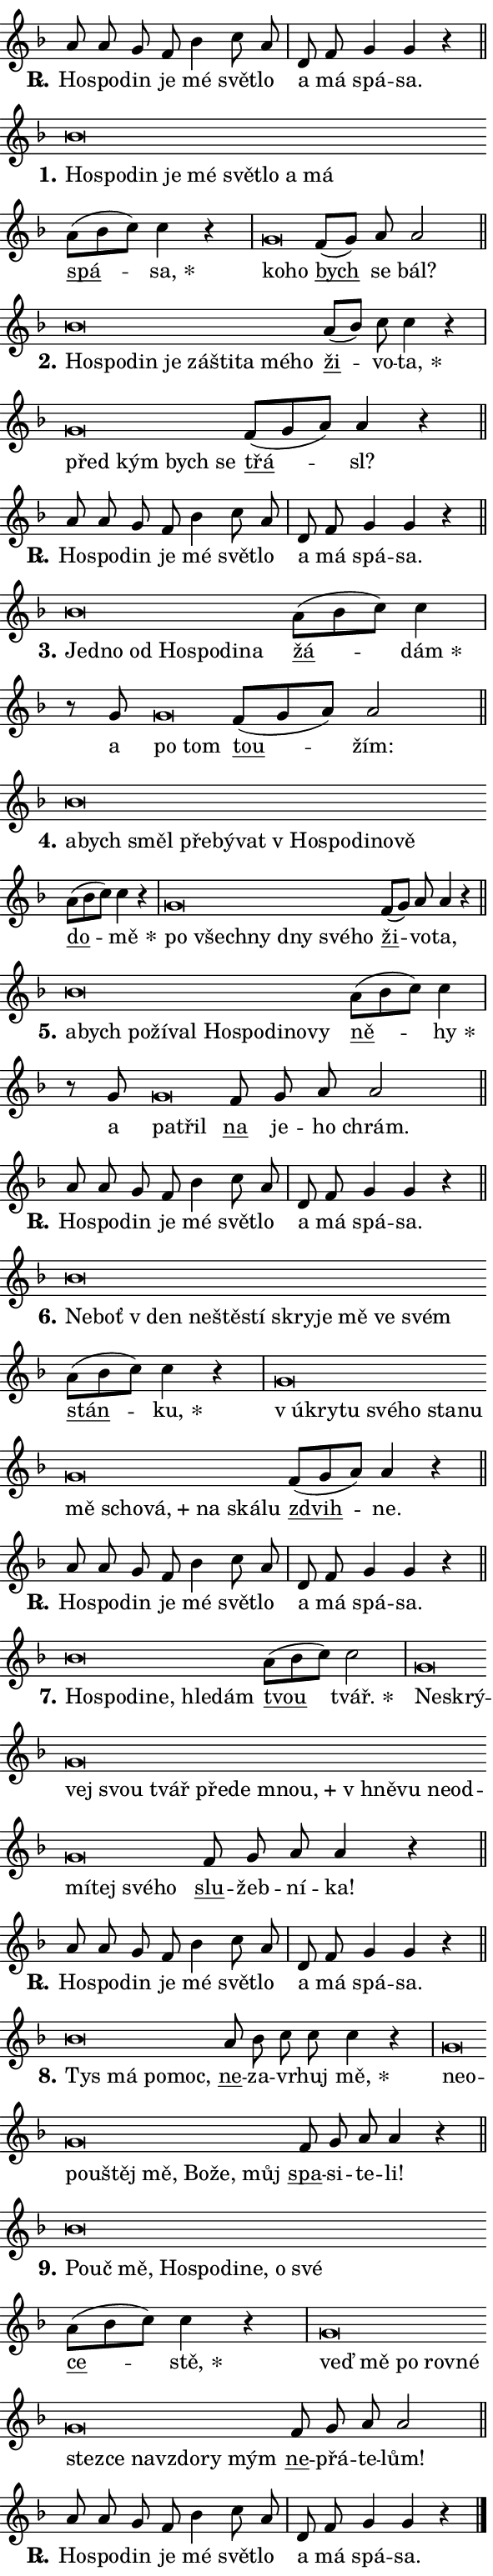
\version "2.24.0"
\header { tagline = "" }
\paper {
  indent = 0\cm
  top-margin = 0\cm
  right-margin = 0.13\cm % to fit lyric hyphens
  bottom-margin = 0\cm
  left-margin = 0\cm
  paper-width = 10\cm
  page-breaking = #ly:one-page-breaking
  system-system-spacing.basic-distance = #11
  score-system-spacing.basic-distance = #11
  ragged-last = ##f
}


%% Author: Thomas Morley
%% https://lists.gnu.org/archive/html/lilypond-user/2020-05/msg00002.html
#(define (line-position grob)
"Returns position of @var[grob} in current system:
   @code{'start}, if at first time-step
   @code{'end}, if at last time-step
   @code{'middle} otherwise
"
  (let* ((col (ly:item-get-column grob))
         (ln (ly:grob-object col 'left-neighbor))
         (rn (ly:grob-object col 'right-neighbor))
         (col-to-check-left (if (ly:grob? ln) ln col))
         (col-to-check-right (if (ly:grob? rn) rn col))
         (break-dir-left
           (and
             (ly:grob-property col-to-check-left 'non-musical #f)
             (ly:item-break-dir col-to-check-left)))
         (break-dir-right
           (and
             (ly:grob-property col-to-check-right 'non-musical #f)
             (ly:item-break-dir col-to-check-right))))
        (cond ((eqv? 1 break-dir-left) 'start)
              ((eqv? -1 break-dir-right) 'end)
              (else 'middle))))

#(define (tranparent-at-line-position vctor)
  (lambda (grob)
  "Relying on @code{line-position} select the relevant enry from @var{vctor}.
Used to determine transparency,"
    (case (line-position grob)
      ((end) (not (vector-ref vctor 0)))
      ((middle) (not (vector-ref vctor 1)))
      ((start) (not (vector-ref vctor 2))))))

noteHeadBreakVisibility =
#(define-music-function (break-visibility)(vector?)
"Makes @code{NoteHead}s transparent relying on @var{break-visibility}"
#{
  \override NoteHead.transparent =
    #(tranparent-at-line-position break-visibility)
#})

#(define delete-ledgers-for-transparent-note-heads
  (lambda (grob)
    "Reads whether a @code{NoteHead} is transparent.
If so this @code{NoteHead} is removed from @code{'note-heads} from
@var{grob}, which is supposed to be @code{LedgerLineSpanner}.
As a result ledgers are not printed for this @code{NoteHead}"
    (let* ((nhds-array (ly:grob-object grob 'note-heads))
           (nhds-list
             (if (ly:grob-array? nhds-array)
                 (ly:grob-array->list nhds-array)
                 '()))
           ;; Relies on the transparent-property being done before
           ;; Staff.LedgerLineSpanner.after-line-breaking is executed.
           ;; This is fragile ...
           (to-keep
             (remove
               (lambda (nhd)
                 (ly:grob-property nhd 'transparent #f))
               nhds-list)))
      ;; TODO find a better method to iterate over grob-arrays, similiar
      ;; to filter/remove etc for lists
      ;; For now rebuilt from scratch
      (set! (ly:grob-object grob 'note-heads)  '())
      (for-each
        (lambda (nhd)
          (ly:pointer-group-interface::add-grob grob 'note-heads nhd))
        to-keep))))

squashNotes = {
  \override NoteHead.X-extent = #'(-0.2 . 0.2)
  \override NoteHead.Y-extent = #'(-0.75 . 0)
  \override NoteHead.stencil =
    #(lambda (grob)
       (let ((pos (ly:grob-property grob 'staff-position)))
         (begin
           (if (< pos -7) (display "ERROR: Lower brevis then expected\n") (display ""))
           (if (<= pos -6) ly:text-interface::print ly:note-head::print))))
}
unSquashNotes = {
  \revert NoteHead.X-extent
  \revert NoteHead.Y-extent
  \revert NoteHead.stencil
}

hideNotes = \noteHeadBreakVisibility #begin-of-line-visible
unHideNotes = \noteHeadBreakVisibility #all-visible

% work-around for resetting accidentals
% https://lilypond.org/doc/v2.23/Documentation/notation/displaying-rhythms#unmetered-music
cadenzaMeasure = {
  \cadenzaOff
  \partial 1024 s1024
  \cadenzaOn
}

#(define-markup-command (accent layout props text) (markup?)
  "Underline accented syllable"
  (interpret-markup layout props
    #{\markup \override #'(offset . 4.3) \underline { #text }#}))

responsum = \markup \concat {
  "R" \hspace #-1.05 \path #0.1 #'((moveto 0 0.07) (lineto 0.9 0.8)) \hspace #0.05 "."
}

spaceSize = #0.6828661417322834 % exact space size for TeX Gyre Schola

\layout {
  \context {
    \Staff
    \remove "Time_signature_engraver"
    \override LedgerLineSpanner.after-line-breaking = #delete-ledgers-for-transparent-note-heads
  }
  \context {
    \Lyrics {
      \override LyricSpace.minimum-distance = \spaceSize
      \override LyricText.font-name = #"TeX Gyre Schola"
      \override LyricText.font-size = 1
      \override StanzaNumber.font-name = #"TeX Gyre Schola Bold"
      \override StanzaNumber.font-size = 1
    }
  }
  \context {
    \Score 
    \override NoteHead.text =
      #(lambda (grob) 
        (let ((pos (ly:grob-property grob 'staff-position)))
          #{\markup {
            \combine
              \halign #-0.55 \raise #(if (= pos -6) 0 0.5) \override #'(thickness . 2) \draw-line #'(3.2 . 0)
              \musicglyph "noteheads.sM1"
          }#}))
  }
}

% magnetic-lyrics.ily
%
%   written by
%     Jean Abou Samra <jean@abou-samra.fr>
%     Werner Lemberg <wl@gnu.org>
%
%   adapted by
%     Jiri Hon <jiri.hon@gmail.com>
%
% Version 2022-Apr-15

% https://www.mail-archive.com/lilypond-user@gnu.org/msg149350.html

#(define (Left_hyphen_pointer_engraver context)
   "Collect syllable-hyphen-syllable occurrences in lyrics and store
them in properties.  This engraver only looks to the left.  For
example, if the lyrics input is @code{foo -- bar}, it does the
following.

@itemize @bullet
@item
Set the @code{text} property of the @code{LyricHyphen} grob between
@q{foo} and @q{bar} to @code{foo}.

@item
Set the @code{left-hyphen} property of the @code{LyricText} grob with
text @q{foo} to the @code{LyricHyphen} grob between @q{foo} and
@q{bar}.
@end itemize

Use this auxiliary engraver in combination with the
@code{lyric-@/text::@/apply-@/magnetic-@/offset!} hook."
   (let ((hyphen #f)
         (text #f))
     (make-engraver
      (acknowledgers
       ((lyric-syllable-interface engraver grob source-engraver)
        (set! text grob)))
      (end-acknowledgers
       ((lyric-hyphen-interface engraver grob source-engraver)
        ;(when (not (grob::has-interface grob 'lyric-space-interface))
          (set! hyphen grob)));)
      ((stop-translation-timestep engraver)
       (when (and text hyphen)
         (ly:grob-set-object! text 'left-hyphen hyphen))
       (set! text #f)
       (set! hyphen #f)))))

#(define (lyric-text::apply-magnetic-offset! grob)
   "If the space between two syllables is less than the value in
property @code{LyricText@/.details@/.squash-threshold}, move the right
syllable to the left so that it gets concatenated with the left
syllable.

Use this function as a hook for
@code{LyricText@/.after-@/line-@/breaking} if the
@code{Left_@/hyphen_@/pointer_@/engraver} is active."
   (let ((hyphen (ly:grob-object grob 'left-hyphen #f)))
     (when hyphen
       (let ((left-text (ly:spanner-bound hyphen LEFT)))
         (when (grob::has-interface left-text 'lyric-syllable-interface)
           (let* ((common (ly:grob-common-refpoint grob left-text X))
                  (this-x-ext (ly:grob-extent grob common X))
                  (left-x-ext
                   (begin
                     ;; Trigger magnetism for left-text.
                     (ly:grob-property left-text 'after-line-breaking)
                     (ly:grob-extent left-text common X)))
                  ;; `delta` is the gap width between two syllables.
                  (delta (- (interval-start this-x-ext)
                            (interval-end left-x-ext)))
                  (details (ly:grob-property grob 'details))
                  (threshold (assoc-get 'squash-threshold details 0.2)))
             (when (< delta threshold)
               (let* (;; We have to manipulate the input text so that
                      ;; ligatures crossing syllable boundaries are not
                      ;; disabled.  For languages based on the Latin
                      ;; script this is essentially a beautification.
                      ;; However, for non-Western scripts it can be a
                      ;; necessity.
                      (lt (ly:grob-property left-text 'text))
                      (rt (ly:grob-property grob 'text))
                      (is-space (grob::has-interface hyphen 'lyric-space-interface))
                      (space (if is-space " " ""))
                      (extra-delta (if is-space spaceSize 0))
                      ;; Append new syllable.
                      (ltrt-space (if (and (string? lt) (string? rt))
                                (string-append lt space rt)
                                (make-concat-markup (list lt space rt))))
                      ;; Right-align `ltrt` to the right side.
                      (ltrt-space-markup (grob-interpret-markup
                               grob
                               (make-translate-markup
                                (cons (interval-length this-x-ext) 0)
                                (make-right-align-markup ltrt-space)))))
                 (begin
                   ;; Don't print `left-text`.
                   (ly:grob-set-property! left-text 'stencil #f)
                   ;; Set text and stencil (which holds all collected
                   ;; syllables so far) and shift it to the left.
                   (ly:grob-set-property! grob 'text ltrt-space)
                   (ly:grob-set-property! grob 'stencil ltrt-space-markup)
                   (ly:grob-translate-axis! grob (- (- delta extra-delta)) X))))))))))


#(define (lyric-hyphen::displace-bounds-first grob)
   ;; Make very sure this callback isn't triggered too early.
   (let ((left (ly:spanner-bound grob LEFT))
         (right (ly:spanner-bound grob RIGHT)))
     (ly:grob-property left 'after-line-breaking)
     (ly:grob-property right 'after-line-breaking)
     (ly:lyric-hyphen::print grob)))

squashThreshold = #0.4

\layout {
  \context {
    \Lyrics
    \consists #Left_hyphen_pointer_engraver
    \override LyricText.after-line-breaking =
      #lyric-text::apply-magnetic-offset!
    \override LyricHyphen.stencil = #lyric-hyphen::displace-bounds-first
    \override LyricText.details.squash-threshold = \squashThreshold
    \override LyricHyphen.minimum-distance = 0
    \override LyricHyphen.minimum-length = \squashThreshold
  }
}

squashText = \override LyricText.details.squash-threshold = 9999
unSquashText = \override LyricText.details.squash-threshold = \squashThreshold

leftText = \override LyricText.self-alignment-X = #LEFT
unLeftText = \revert LyricText.self-alignment-X

starOffset = #(lambda (grob) 
                (let ((x_offset (ly:self-alignment-interface::aligned-on-x-parent grob)))
                  (if (= x_offset 0) 0 (+ x_offset 1.2))))

star = #(define-music-function (syllable)(string?)
"Append star separator at the end of a syllable"
#{
  \once \override LyricText.X-offset = #starOffset
  \lyricmode { \markup {
    #syllable
    \override #'((font-name . "TeX Gyre Schola Bold")) \hspace #0.2 \lower #0.65 \larger "*"
  } }
#})

starAccent = #(define-music-function (syllable)(string?)
"Append star separator at the end of a syllable and make accent"
#{
  \once \override LyricText.X-offset = #starOffset
  \lyricmode { \markup {
    \accent #syllable
    \override #'((font-name . "TeX Gyre Schola Bold")) \hspace #0.2 \lower #0.65 \larger "*"
  } }
#})

breath = #(define-music-function (syllable)(string?)
"Append breathing indicator at the end of a syllable"
#{
  \lyricmode { \markup { #syllable "+" } }
#})

optionalBreath = #(define-music-function (syllable)(string?)
"Append optional breathing indicator at the end of a syllable"
#{
  \lyricmode { \markup { #syllable "(+)" } }
#})


\score {
    <<
        \new Voice = "melody" { \cadenzaOn \key f \major \relative { a'8 a g f bes4 c8 a \cadenzaMeasure \bar "|" d, f \bar "" g4 g r \cadenzaMeasure \bar "||" \break } }
        \new Lyrics \lyricsto "melody" { \lyricmode { \set stanza = \responsum
Ho -- spo -- din je mé svět -- lo a má spá -- sa. } }
    >>
    \layout {}
}

\score {
    <<
        \new Voice = "melody" { \cadenzaOn \key f \major \relative { \squashNotes bes'\breve*1/16 \hideNotes \breve*1/16 \bar "" \breve*1/16 \bar "" \breve*1/16 \bar "" \breve*1/16 \bar "" \breve*1/16 \bar "" \breve*1/16 \bar "" \breve*1/16 \breve*1/16 \bar "" \unHideNotes \unSquashNotes \bar "" a8[( bes c)] c4 r \cadenzaMeasure \bar "|" \squashNotes g\breve*1/16 \hideNotes \breve*1/16 \bar "" \unHideNotes \unSquashNotes \bar "" f8[( g)] a a2 \cadenzaMeasure \bar "||" \break } }
        \new Lyrics \lyricsto "melody" { \lyricmode { \set stanza = "1."
\leftText Ho -- \squashText spo -- din je mé svět -- lo a má \unLeftText \unSquashText \markup \accent spá -- \star sa, \leftText ko -- \squashText ho \unLeftText \unSquashText \markup \accent bych se bál? } }
    >>
    \layout {}
}

\score {
    <<
        \new Voice = "melody" { \cadenzaOn \key f \major \relative { \squashNotes bes'\breve*1/16 \hideNotes \breve*1/16 \bar "" \breve*1/16 \bar "" \breve*1/16 \bar "" \breve*1/16 \bar "" \breve*1/16 \bar "" \breve*1/16 \bar "" \breve*1/16 \breve*1/16 \bar "" \unHideNotes \unSquashNotes \bar "" a8[( bes)] c c4 r \cadenzaMeasure \bar "|" \squashNotes g\breve*1/16 \hideNotes \breve*1/16 \bar "" \breve*1/16 \breve*1/16 \bar "" \unHideNotes \unSquashNotes \bar "" f8[( g a)] a4 r \cadenzaMeasure \bar "||" \break } }
        \new Lyrics \lyricsto "melody" { \lyricmode { \set stanza = "2."
\leftText Ho -- \squashText spo -- din je zá -- šti -- ta mé -- ho \unLeftText \unSquashText \markup \accent ži -- vo -- \star ta, \leftText před \squashText kým bych se \unLeftText \unSquashText \markup \accent třá -- sl? } }
    >>
    \layout {}
}

\score {
    <<
        \new Voice = "melody" { \cadenzaOn \key f \major \relative { a'8 a g f bes4 c8 a \cadenzaMeasure \bar "|" d, f \bar "" g4 g r \cadenzaMeasure \bar "||" \break } }
        \new Lyrics \lyricsto "melody" { \lyricmode { \set stanza = \responsum
Ho -- spo -- din je mé svět -- lo a má spá -- sa. } }
    >>
    \layout {}
}

\score {
    <<
        \new Voice = "melody" { \cadenzaOn \key f \major \relative { \squashNotes bes'\breve*1/16 \hideNotes \breve*1/16 \bar "" \breve*1/16 \bar "" \breve*1/16 \bar "" \breve*1/16 \bar "" \breve*1/16 \breve*1/16 \bar "" \unHideNotes \unSquashNotes \bar "" a8[( bes c)] c4 \cadenzaMeasure \bar "|" r8 g8 \squashNotes g\breve*1/16 \hideNotes \breve*1/16 \bar "" \unHideNotes \unSquashNotes \bar "" f8[( g a)] a2 \cadenzaMeasure \bar "||" \break } }
        \new Lyrics \lyricsto "melody" { \lyricmode { \set stanza = "3."
\leftText Jed -- \squashText no od Ho -- spo -- di -- na \unLeftText \unSquashText \markup \accent žá -- \star dám a \leftText po \squashText tom \unLeftText \unSquashText \markup \accent tou -- žím: } }
    >>
    \layout {}
}

\score {
    <<
        \new Voice = "melody" { \cadenzaOn \key f \major \relative { \squashNotes bes'\breve*1/16 \hideNotes \breve*1/16 \bar "" \breve*1/16 \bar "" \breve*1/16 \bar "" \breve*1/16 \bar "" \breve*1/16 \bar "" \breve*1/16 \bar "" \breve*1/16 \bar "" \breve*1/16 \bar "" \breve*1/16 \breve*1/16 \bar "" \unHideNotes \unSquashNotes \bar "" a8[( bes c)] c4 r \cadenzaMeasure \bar "|" \squashNotes g\breve*1/16 \hideNotes \breve*1/16 \bar "" \breve*1/16 \bar "" \breve*1/16 \bar "" \breve*1/16 \breve*1/16 \bar "" \unHideNotes \unSquashNotes \bar "" f8[( g)] a a4 r \cadenzaMeasure \bar "||" \break } }
        \new Lyrics \lyricsto "melody" { \lyricmode { \set stanza = "4."
\leftText a -- \squashText bych směl pře -- bý -- vat "v Ho" -- spo -- di -- no -- vě \unLeftText \unSquashText \markup \accent do -- \star mě \leftText po \squashText všech -- ny dny své -- ho \unLeftText \unSquashText \markup \accent ži -- vo -- ta, } }
    >>
    \layout {}
}

\score {
    <<
        \new Voice = "melody" { \cadenzaOn \key f \major \relative { \squashNotes bes'\breve*1/16 \hideNotes \breve*1/16 \bar "" \breve*1/16 \bar "" \breve*1/16 \bar "" \breve*1/16 \bar "" \breve*1/16 \bar "" \breve*1/16 \bar "" \breve*1/16 \bar "" \breve*1/16 \breve*1/16 \bar "" \unHideNotes \unSquashNotes \bar "" a8[( bes c)] c4 \cadenzaMeasure \bar "|" r8 g8 \squashNotes g\breve*1/16 \hideNotes \breve*1/16 \bar "" \unHideNotes \unSquashNotes \bar "" f8 g a a2 \cadenzaMeasure \bar "||" \break } }
        \new Lyrics \lyricsto "melody" { \lyricmode { \set stanza = "5."
\leftText a -- \squashText bych po -- ží -- val Ho -- spo -- di -- no -- vy \unLeftText \unSquashText \markup \accent ně -- \star hy a \leftText pa -- \squashText třil \unLeftText \unSquashText \markup \accent na je -- ho chrám. } }
    >>
    \layout {}
}

\score {
    <<
        \new Voice = "melody" { \cadenzaOn \key f \major \relative { a'8 a g f bes4 c8 a \cadenzaMeasure \bar "|" d, f \bar "" g4 g r \cadenzaMeasure \bar "||" \break } }
        \new Lyrics \lyricsto "melody" { \lyricmode { \set stanza = \responsum
Ho -- spo -- din je mé svět -- lo a má spá -- sa. } }
    >>
    \layout {}
}

\score {
    <<
        \new Voice = "melody" { \cadenzaOn \key f \major \relative { \squashNotes bes'\breve*1/16 \hideNotes \breve*1/16 \bar "" \breve*1/16 \bar "" \breve*1/16 \bar "" \breve*1/16 \bar "" \breve*1/16 \bar "" \breve*1/16 \bar "" \breve*1/16 \bar "" \breve*1/16 \bar "" \breve*1/16 \breve*1/16 \bar "" \unHideNotes \unSquashNotes \bar "" a8[( bes c)] c4 r \cadenzaMeasure \bar "|" \squashNotes g\breve*1/16 \hideNotes \breve*1/16 \bar "" \breve*1/16 \bar "" \breve*1/16 \bar "" \breve*1/16 \bar "" \breve*1/16 \bar "" \breve*1/16 \bar "" \breve*1/16 \bar "" \breve*1/16 \bar "" \breve*1/16 \bar "" \breve*1/16 \bar "" \breve*1/16 \breve*1/16 \bar "" \unHideNotes \unSquashNotes \bar "" f8[( g a)] a4 r \cadenzaMeasure \bar "||" \break } }
        \new Lyrics \lyricsto "melody" { \lyricmode { \set stanza = "6."
\leftText Ne -- \squashText boť "v den" ne -- ště -- stí skry -- je mě ve svém \unLeftText \unSquashText \markup \accent stán -- \star ku, \leftText "v ú" -- \squashText kry -- tu své -- ho sta -- nu mě scho -- \breath "vá," na ská -- lu \unLeftText \unSquashText \markup \accent zdvih -- ne. } }
    >>
    \layout {}
}

\score {
    <<
        \new Voice = "melody" { \cadenzaOn \key f \major \relative { a'8 a g f bes4 c8 a \cadenzaMeasure \bar "|" d, f \bar "" g4 g r \cadenzaMeasure \bar "||" \break } }
        \new Lyrics \lyricsto "melody" { \lyricmode { \set stanza = \responsum
Ho -- spo -- din je mé svět -- lo a má spá -- sa. } }
    >>
    \layout {}
}

\score {
    <<
        \new Voice = "melody" { \cadenzaOn \key f \major \relative { \squashNotes bes'\breve*1/16 \hideNotes \breve*1/16 \bar "" \breve*1/16 \bar "" \breve*1/16 \bar "" \breve*1/16 \breve*1/16 \bar "" \unHideNotes \unSquashNotes \bar "" a8[( bes c)] c2 \cadenzaMeasure \bar "|" \squashNotes g\breve*1/16 \hideNotes \breve*1/16 \bar "" \breve*1/16 \bar "" \breve*1/16 \bar "" \breve*1/16 \bar "" \breve*1/16 \bar "" \breve*1/16 \bar "" \breve*1/16 \bar "" \breve*1/16 \bar "" \breve*1/16 \bar "" \breve*1/16 \bar "" \breve*1/16 \bar "" \breve*1/16 \bar "" \breve*1/16 \bar "" \breve*1/16 \breve*1/16 \bar "" \unHideNotes \unSquashNotes \bar "" f8 g a a4 r \cadenzaMeasure \bar "||" \break } }
        \new Lyrics \lyricsto "melody" { \lyricmode { \set stanza = "7."
\leftText Ho -- \squashText spo -- di -- ne, hle -- dám \unLeftText \unSquashText \markup \accent tvou \star tvář. \leftText Ne -- \squashText skrý -- vej svou tvář pře -- de \breath "mnou," "v hně" -- vu ne -- od -- mí -- tej své -- ho \unLeftText \unSquashText \markup \accent slu -- žeb -- ní -- ka! } }
    >>
    \layout {}
}

\score {
    <<
        \new Voice = "melody" { \cadenzaOn \key f \major \relative { a'8 a g f bes4 c8 a \cadenzaMeasure \bar "|" d, f \bar "" g4 g r \cadenzaMeasure \bar "||" \break } }
        \new Lyrics \lyricsto "melody" { \lyricmode { \set stanza = \responsum
Ho -- spo -- din je mé svět -- lo a má spá -- sa. } }
    >>
    \layout {}
}

\score {
    <<
        \new Voice = "melody" { \cadenzaOn \key f \major \relative { \squashNotes bes'\breve*1/16 \hideNotes \breve*1/16 \bar "" \breve*1/16 \breve*1/16 \bar "" \unHideNotes \unSquashNotes \bar "" a8 bes c c c4 r \cadenzaMeasure \bar "|" \squashNotes g\breve*1/16 \hideNotes \breve*1/16 \bar "" \breve*1/16 \bar "" \breve*1/16 \bar "" \breve*1/16 \bar "" \breve*1/16 \bar "" \breve*1/16 \breve*1/16 \bar "" \unHideNotes \unSquashNotes \bar "" f8 g a a4 r \cadenzaMeasure \bar "||" \break } }
        \new Lyrics \lyricsto "melody" { \lyricmode { \set stanza = "8."
\leftText Tys \squashText má po -- moc, \unLeftText \unSquashText \markup \accent ne -- za -- vr -- huj \star mě, \leftText ne -- \squashText o -- pou -- štěj mě, Bo -- že, můj \unLeftText \unSquashText \markup \accent spa -- si -- te -- li! } }
    >>
    \layout {}
}

\score {
    <<
        \new Voice = "melody" { \cadenzaOn \key f \major \relative { \squashNotes bes'\breve*1/16 \hideNotes \breve*1/16 \bar "" \breve*1/16 \bar "" \breve*1/16 \bar "" \breve*1/16 \bar "" \breve*1/16 \bar "" \breve*1/16 \bar "" \breve*1/16 \breve*1/16 \bar "" \unHideNotes \unSquashNotes \bar "" a8[( bes c)] c4 r \cadenzaMeasure \bar "|" \squashNotes g\breve*1/16 \hideNotes \breve*1/16 \bar "" \breve*1/16 \bar "" \breve*1/16 \bar "" \breve*1/16 \bar "" \breve*1/16 \bar "" \breve*1/16 \bar "" \breve*1/16 \bar "" \breve*1/16 \bar "" \breve*1/16 \breve*1/16 \bar "" \unHideNotes \unSquashNotes \bar "" f8 g a a2 \cadenzaMeasure \bar "||" \break } }
        \new Lyrics \lyricsto "melody" { \lyricmode { \set stanza = "9."
\leftText Po -- \squashText uč mě, Ho -- spo -- di -- ne, o své \unLeftText \unSquashText \markup \accent ce -- \star stě, \leftText veď \squashText mě po rov -- né stez -- ce na -- vzdo -- ry mým \unLeftText \unSquashText \markup \accent ne -- přá -- te -- lům! } }
    >>
    \layout {}
}

\score {
    <<
        \new Voice = "melody" { \cadenzaOn \key f \major \relative { a'8 a g f bes4 c8 a \cadenzaMeasure \bar "|" d, f \bar "" g4 g r \cadenzaMeasure \bar "||" \break } \bar "|." }
        \new Lyrics \lyricsto "melody" { \lyricmode { \set stanza = \responsum
Ho -- spo -- din je mé svět -- lo a má spá -- sa. } }
    >>
    \layout {}
}
